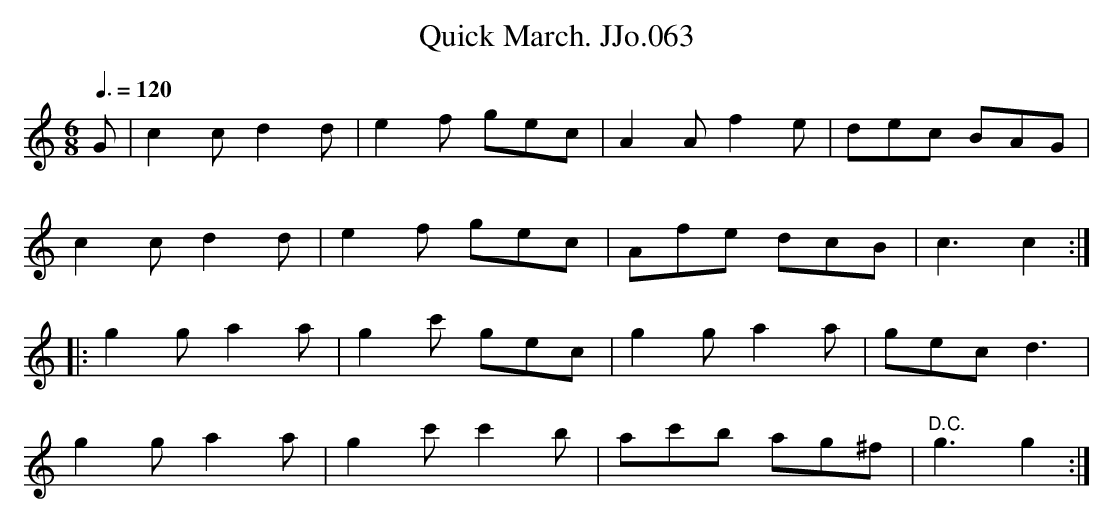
X:1
T:Quick March. JJo.063
M:6/8
L:1/8
Q:3/8=120
K:C major
G|c2cd2d|e2f gec|A2A f2e|dec BAG|!
c2cd2d|e2f gec|Afe dcB|c3c2::!
g2ga2a|g2c' gec|g2ga2a|gecd3|!
g2ga2a|g2c'c'2b|ac'b ag^f|"D.C."g3g2:|
